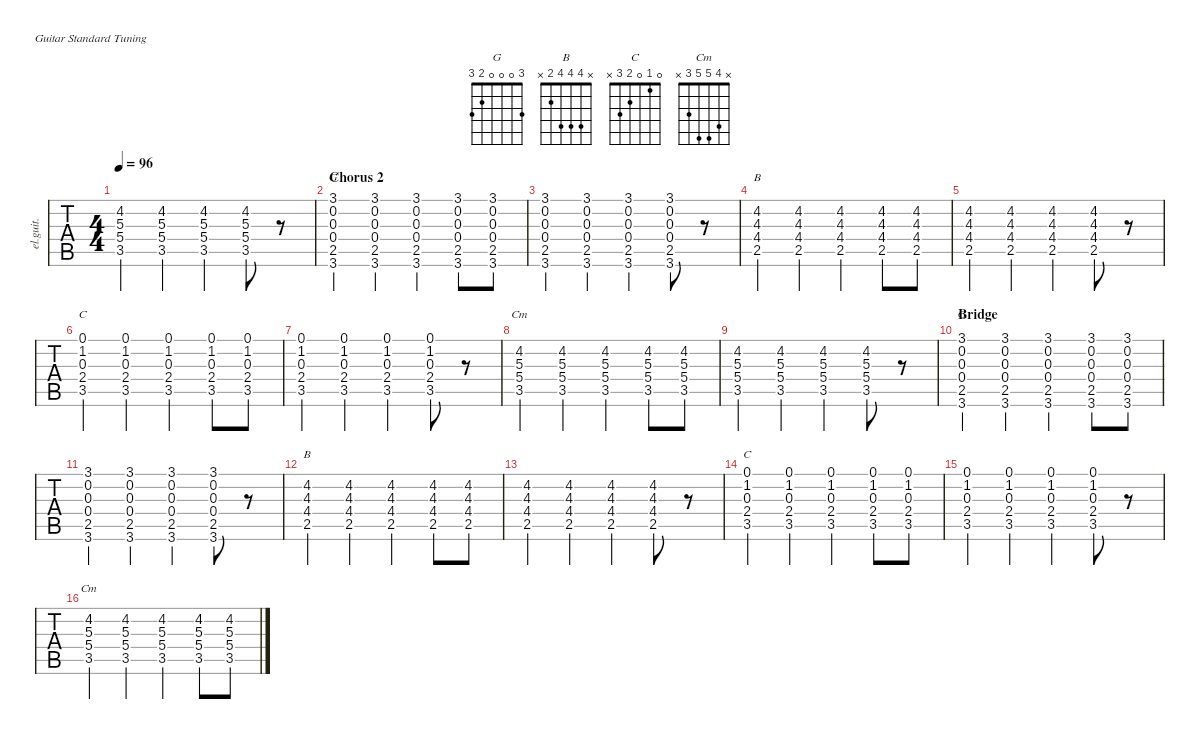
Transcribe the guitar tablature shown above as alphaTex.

\defaultSystemsLayout 4
\hideDynamics
\bracketExtendMode nobrackets
\track ("Guitar L1" "el.guit.") {instrument electricguitarclean}
\staff {tabs}
\tuning (E4 B3 G3 D3 A2 E2)
\chord ("G" 3 0 0 0 2 3) {showfingering false}
\chord ("B" x 4 4 4 2 x) {showfingering false}
\chord ("C" 0 1 0 2 3 x) {showfingering false}
\chord ("Cm" x 4 5 5 3 x) {showfingering false}
\ts (4 4)
\tempo 96
\clef g2
\ks g
(3.5{acc forcenatural} 5.4{acc forcenatural} 5.3{acc forcenatural} 4.2{acc b}).4{dy mf} (3.5{acc forcenatural} 5.4{acc forcenatural} 5.3{acc forcenatural} 4.2{acc b}).4 (3.5{acc forcenatural} 5.4{acc forcenatural} 5.3{acc forcenatural} 4.2{acc b}).4 (3.5{acc forcenatural} 5.4{acc forcenatural} 5.3{acc forcenatural} 4.2{acc b}).8 r.8 |
\section ("" "Chorus 2")
(3.6{acc forcenatural} 2.5{acc forcenatural} 0.4{acc forcenatural} 0.3{acc forcenatural} 0.2{acc forcenatural} 3.1{acc forcenatural}).4{ch "G"} (3.6{acc forcenatural} 2.5{acc forcenatural} 0.4{acc forcenatural} 0.3{acc forcenatural} 0.2{acc forcenatural} 3.1{acc forcenatural}).4 (3.6{acc forcenatural} 2.5{acc forcenatural} 0.4{acc forcenatural} 0.3{acc forcenatural} 0.2{acc forcenatural} 3.1{acc forcenatural}).4 (3.6{acc forcenatural} 2.5{acc forcenatural} 0.4{acc forcenatural} 0.3{acc forcenatural} 0.2{acc forcenatural} 3.1{acc forcenatural}).8 (3.6{acc forcenatural} 2.5{acc forcenatural} 0.4{acc forcenatural} 0.3{acc forcenatural} 0.2{acc forcenatural} 3.1{acc forcenatural}).8 |
(3.6{acc forcenatural} 2.5{acc forcenatural} 0.4{acc forcenatural} 0.3{acc forcenatural} 0.2{acc forcenatural} 3.1{acc forcenatural}).4 (3.6{acc forcenatural} 2.5{acc forcenatural} 0.4{acc forcenatural} 0.3{acc forcenatural} 0.2{acc forcenatural} 3.1{acc forcenatural}).4 (3.6{acc forcenatural} 2.5{acc forcenatural} 0.4{acc forcenatural} 0.3{acc forcenatural} 0.2{acc forcenatural} 3.1{acc forcenatural}).4 (3.6{acc forcenatural} 2.5{acc forcenatural} 0.4{acc forcenatural} 0.3{acc forcenatural} 0.2{acc forcenatural} 3.1{acc forcenatural}).8 r.8 |
(2.5{acc forcenatural} 4.4{acc #} 4.3{acc forcenatural} 4.2{acc #}).4{ch "B"} (2.5{acc forcenatural} 4.4{acc #} 4.3{acc forcenatural} 4.2{acc #}).4 (2.5{acc forcenatural} 4.4{acc #} 4.3{acc forcenatural} 4.2{acc #}).4 (2.5{acc forcenatural} 4.4{acc #} 4.3{acc forcenatural} 4.2{acc #}).8 (2.5{acc forcenatural} 4.4{acc #} 4.3{acc forcenatural} 4.2{acc #}).8 |
(2.5{acc forcenatural} 4.4{acc #} 4.3{acc forcenatural} 4.2{acc #}).4 (2.5{acc forcenatural} 4.4{acc #} 4.3{acc forcenatural} 4.2{acc #}).4 (2.5{acc forcenatural} 4.4{acc #} 4.3{acc forcenatural} 4.2{acc #}).4 (2.5{acc forcenatural} 4.4{acc #} 4.3{acc forcenatural} 4.2{acc #}).8 r.8 |
(3.5{acc forcenatural} 2.4{acc forcenatural} 0.3{acc forcenatural} 1.2{acc forcenatural} 0.1{acc forcenatural}).4{ch "C"} (3.5{acc forcenatural} 2.4{acc forcenatural} 0.3{acc forcenatural} 1.2{acc forcenatural} 0.1{acc forcenatural}).4 (3.5{acc forcenatural} 2.4{acc forcenatural} 0.3{acc forcenatural} 1.2{acc forcenatural} 0.1{acc forcenatural}).4 (3.5{acc forcenatural} 2.4{acc forcenatural} 0.3{acc forcenatural} 1.2{acc forcenatural} 0.1{acc forcenatural}).8 (3.5{acc forcenatural} 2.4{acc forcenatural} 0.3{acc forcenatural} 1.2{acc forcenatural} 0.1{acc forcenatural}).8 |
(3.5{acc forcenatural} 2.4{acc forcenatural} 0.3{acc forcenatural} 1.2{acc forcenatural} 0.1{acc forcenatural}).4 (3.5{acc forcenatural} 2.4{acc forcenatural} 0.3{acc forcenatural} 1.2{acc forcenatural} 0.1{acc forcenatural}).4 (3.5{acc forcenatural} 2.4{acc forcenatural} 0.3{acc forcenatural} 1.2{acc forcenatural} 0.1{acc forcenatural}).4 (3.5{acc forcenatural} 2.4{acc forcenatural} 0.3{acc forcenatural} 1.2{acc forcenatural} 0.1{acc forcenatural}).8 r.8 |
(3.5{acc forcenatural} 5.4{acc forcenatural} 5.3{acc forcenatural} 4.2{acc b}).4{ch "Cm"} (3.5{acc forcenatural} 5.4{acc forcenatural} 5.3{acc forcenatural} 4.2{acc b}).4 (3.5{acc forcenatural} 5.4{acc forcenatural} 5.3{acc forcenatural} 4.2{acc b}).4 (3.5{acc forcenatural} 5.4{acc forcenatural} 5.3{acc forcenatural} 4.2{acc b}).8 (3.5{acc forcenatural} 5.4{acc forcenatural} 5.3{acc forcenatural} 4.2{acc b}).8 |
(3.5{acc forcenatural} 5.4{acc forcenatural} 5.3{acc forcenatural} 4.2{acc b}).4 (3.5{acc forcenatural} 5.4{acc forcenatural} 5.3{acc forcenatural} 4.2{acc b}).4 (3.5{acc forcenatural} 5.4{acc forcenatural} 5.3{acc forcenatural} 4.2{acc b}).4 (3.5{acc forcenatural} 5.4{acc forcenatural} 5.3{acc forcenatural} 4.2{acc b}).8 r.8 |
\section ("" "Bridge")
(3.6{acc forcenatural} 2.5{acc forcenatural} 0.4{acc forcenatural} 0.3{acc forcenatural} 0.2{acc forcenatural} 3.1{acc forcenatural}).4{ch "G"} (3.6{acc forcenatural} 2.5{acc forcenatural} 0.4{acc forcenatural} 0.3{acc forcenatural} 0.2{acc forcenatural} 3.1{acc forcenatural}).4 (3.6{acc forcenatural} 2.5{acc forcenatural} 0.4{acc forcenatural} 0.3{acc forcenatural} 0.2{acc forcenatural} 3.1{acc forcenatural}).4 (3.6{acc forcenatural} 2.5{acc forcenatural} 0.4{acc forcenatural} 0.3{acc forcenatural} 0.2{acc forcenatural} 3.1{acc forcenatural}).8 (3.6{acc forcenatural} 2.5{acc forcenatural} 0.4{acc forcenatural} 0.3{acc forcenatural} 0.2{acc forcenatural} 3.1{acc forcenatural}).8 |
(3.6{acc forcenatural} 2.5{acc forcenatural} 0.4{acc forcenatural} 0.3{acc forcenatural} 0.2{acc forcenatural} 3.1{acc forcenatural}).4 (3.6{acc forcenatural} 2.5{acc forcenatural} 0.4{acc forcenatural} 0.3{acc forcenatural} 0.2{acc forcenatural} 3.1{acc forcenatural}).4 (3.6{acc forcenatural} 2.5{acc forcenatural} 0.4{acc forcenatural} 0.3{acc forcenatural} 0.2{acc forcenatural} 3.1{acc forcenatural}).4 (3.6{acc forcenatural} 2.5{acc forcenatural} 0.4{acc forcenatural} 0.3{acc forcenatural} 0.2{acc forcenatural} 3.1{acc forcenatural}).8 r.8 |
(2.5{acc forcenatural} 4.4{acc #} 4.3{acc forcenatural} 4.2{acc #}).4{ch "B"} (2.5{acc forcenatural} 4.4{acc #} 4.3{acc forcenatural} 4.2{acc #}).4 (2.5{acc forcenatural} 4.4{acc #} 4.3{acc forcenatural} 4.2{acc #}).4 (2.5{acc forcenatural} 4.4{acc #} 4.3{acc forcenatural} 4.2{acc #}).8 (2.5{acc forcenatural} 4.4{acc #} 4.3{acc forcenatural} 4.2{acc #}).8 |
(2.5{acc forcenatural} 4.4{acc #} 4.3{acc forcenatural} 4.2{acc #}).4 (2.5{acc forcenatural} 4.4{acc #} 4.3{acc forcenatural} 4.2{acc #}).4 (2.5{acc forcenatural} 4.4{acc #} 4.3{acc forcenatural} 4.2{acc #}).4 (2.5{acc forcenatural} 4.4{acc #} 4.3{acc forcenatural} 4.2{acc #}).8 r.8 |
(3.5{acc forcenatural} 2.4{acc forcenatural} 0.3{acc forcenatural} 1.2{acc forcenatural} 0.1{acc forcenatural}).4{ch "C"} (3.5{acc forcenatural} 2.4{acc forcenatural} 0.3{acc forcenatural} 1.2{acc forcenatural} 0.1{acc forcenatural}).4 (3.5{acc forcenatural} 2.4{acc forcenatural} 0.3{acc forcenatural} 1.2{acc forcenatural} 0.1{acc forcenatural}).4 (3.5{acc forcenatural} 2.4{acc forcenatural} 0.3{acc forcenatural} 1.2{acc forcenatural} 0.1{acc forcenatural}).8 (3.5{acc forcenatural} 2.4{acc forcenatural} 0.3{acc forcenatural} 1.2{acc forcenatural} 0.1{acc forcenatural}).8 |
(3.5{acc forcenatural} 2.4{acc forcenatural} 0.3{acc forcenatural} 1.2{acc forcenatural} 0.1{acc forcenatural}).4 (3.5{acc forcenatural} 2.4{acc forcenatural} 0.3{acc forcenatural} 1.2{acc forcenatural} 0.1{acc forcenatural}).4 (3.5{acc forcenatural} 2.4{acc forcenatural} 0.3{acc forcenatural} 1.2{acc forcenatural} 0.1{acc forcenatural}).4 (3.5{acc forcenatural} 2.4{acc forcenatural} 0.3{acc forcenatural} 1.2{acc forcenatural} 0.1{acc forcenatural}).8 r.8 |
(3.5{acc forcenatural} 5.4{acc forcenatural} 5.3{acc forcenatural} 4.2{acc b}).4{ch "Cm"} (3.5{acc forcenatural} 5.4{acc forcenatural} 5.3{acc forcenatural} 4.2{acc b}).4 (3.5{acc forcenatural} 5.4{acc forcenatural} 5.3{acc forcenatural} 4.2{acc b}).4 (3.5{acc forcenatural} 5.4{acc forcenatural} 5.3{acc forcenatural} 4.2{acc b}).8 (3.5{acc forcenatural} 5.4{acc forcenatural} 5.3{acc forcenatural} 4.2{acc b}).8
